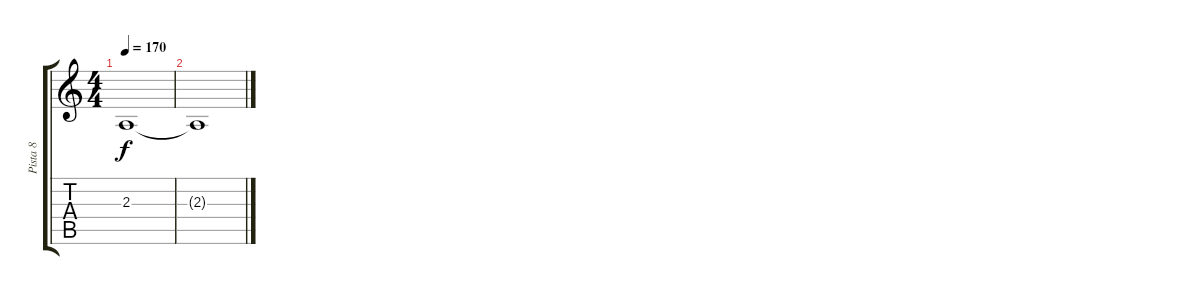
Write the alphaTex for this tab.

\track ("Pista 8" "Pista 8") {mute instrument electricgrandpiano}
\staff {score tabs}
\tuning (E4 B3 G3 D3 A2 E2) {hide}
\ts (4 4)
\tempo 170
\clef g2
\ks c
2.3.1{dy f} |
2.3{t}.1
